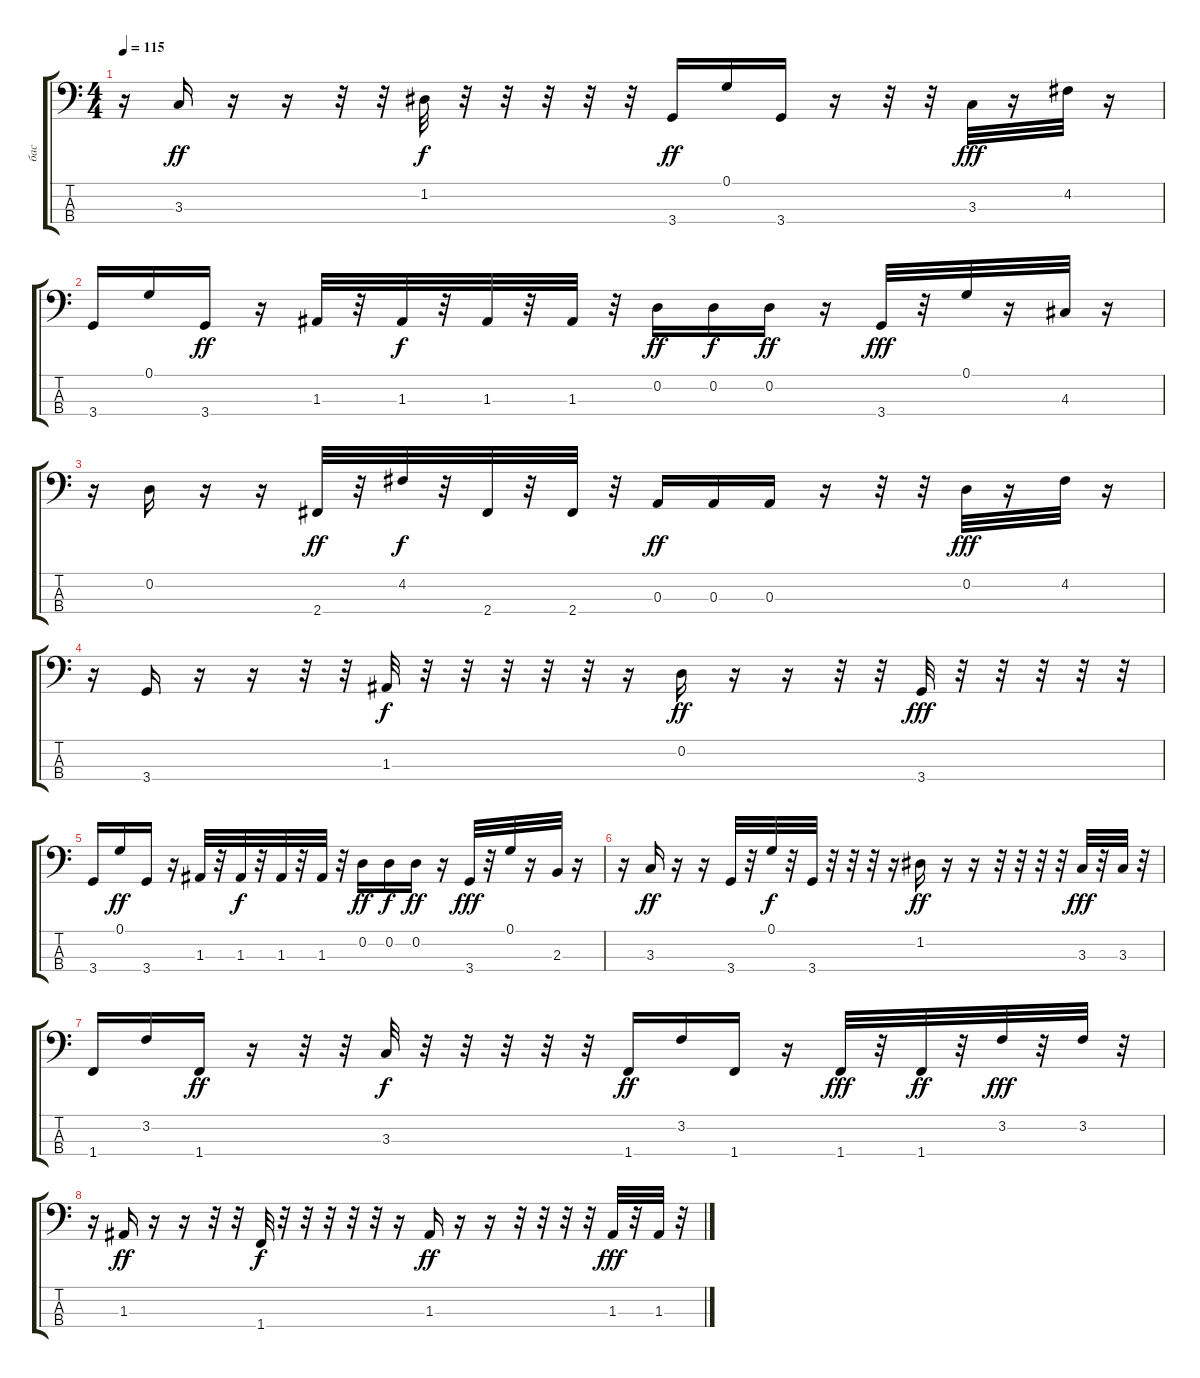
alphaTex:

\track ("бас" "бас") {instrument electricbassfinger}
\staff {score tabs}
\tuning (G2 D2 A1 E1) {hide}
\ts (4 4)
\tempo 115
\clef f4
\ks c
r.16{dy fff balance 0} 3.3.16{dy ff} r.16{balance 1} r.16 r.32 r.32 1.2.32{dy f balance 0} r.32 r.32{balance 0} r.32 r.32 r.32 3.4.16{dy ff balance 16} 0.1.16{balance 0} 3.4.16 r.16{balance 16} r.32{balance 0} r.32 3.3.32{dy fff} r.16 4.2.32{balance 0} r.16 |
3.4.16{balance 16} 0.1.16 3.4.16{dy ff balance 0} r.16 1.3.32{balance 16} r.32 1.3.32{dy f balance 0} r.32 1.3.32{balance 16} r.32 1.3.32 r.32 0.2.16{dy ff balance 0} 0.2.16{dy f balance 16} 0.2.16{dy ff balance 0} r.16 3.4.32{dy fff} r.32 0.1.32 r.16 4.3.32 r.16 |
r.16 0.2.16 r.16 r.16 2.4.32{dy ff} r.32 4.2.32{dy f} r.32 2.4.32 r.32 2.4.32 r.32 0.3.16{dy ff} 0.3.16 0.3.16 r.16 r.32 r.32 0.2.32{dy fff} r.16 4.2.32 r.16 |
r.16 3.4.16 r.16 r.16 r.32 r.32 1.3.32{dy f} r.32 r.32 r.32 r.32 r.32 r.16 0.2.16{dy ff} r.16 r.16 r.32 r.32 3.4.32{dy fff} r.32 r.32 r.32 r.32 r.32 |
3.4.16 0.1.16{dy ff balance 8} 3.4.16 r.16 1.3.32 r.32 1.3.32{dy f} r.32 1.3.32 r.32 1.3.32 r.32 0.2.16{dy ff} 0.2.16{dy f} 0.2.16{dy ff} r.16 3.4.32{dy fff} r.32 0.1.32 r.16 2.3.32 r.16 |
r.16 3.3.16{dy ff} r.16 r.16 3.4.32 r.32 0.1.32{dy f} r.32 3.4.32 r.32 r.32 r.32 r.16 1.2.16{dy ff} r.16 r.16 r.32 r.32 r.32 r.32 3.3.32{dy fff} r.32 3.3.32 r.32 |
1.4.16 3.2.16 1.4.16{dy ff} r.16 r.32 r.32 3.3.32{dy f} r.32 r.32 r.32 r.32 r.32 1.4.16{dy ff} 3.2.16 1.4.16 r.16 1.4.32{dy fff} r.32 1.4.32{dy ff} r.32 3.2.32{dy fff} r.32 3.2.32 r.32 |
r.16 1.3.16{dy ff} r.16 r.16 r.32 r.32 1.4.32{dy f} r.32 r.32 r.32 r.32 r.32 r.16 1.3.16{dy ff} r.16 r.16 r.32 r.32 r.32 r.32 1.3.32{dy fff} r.32 1.3.32 r.32
